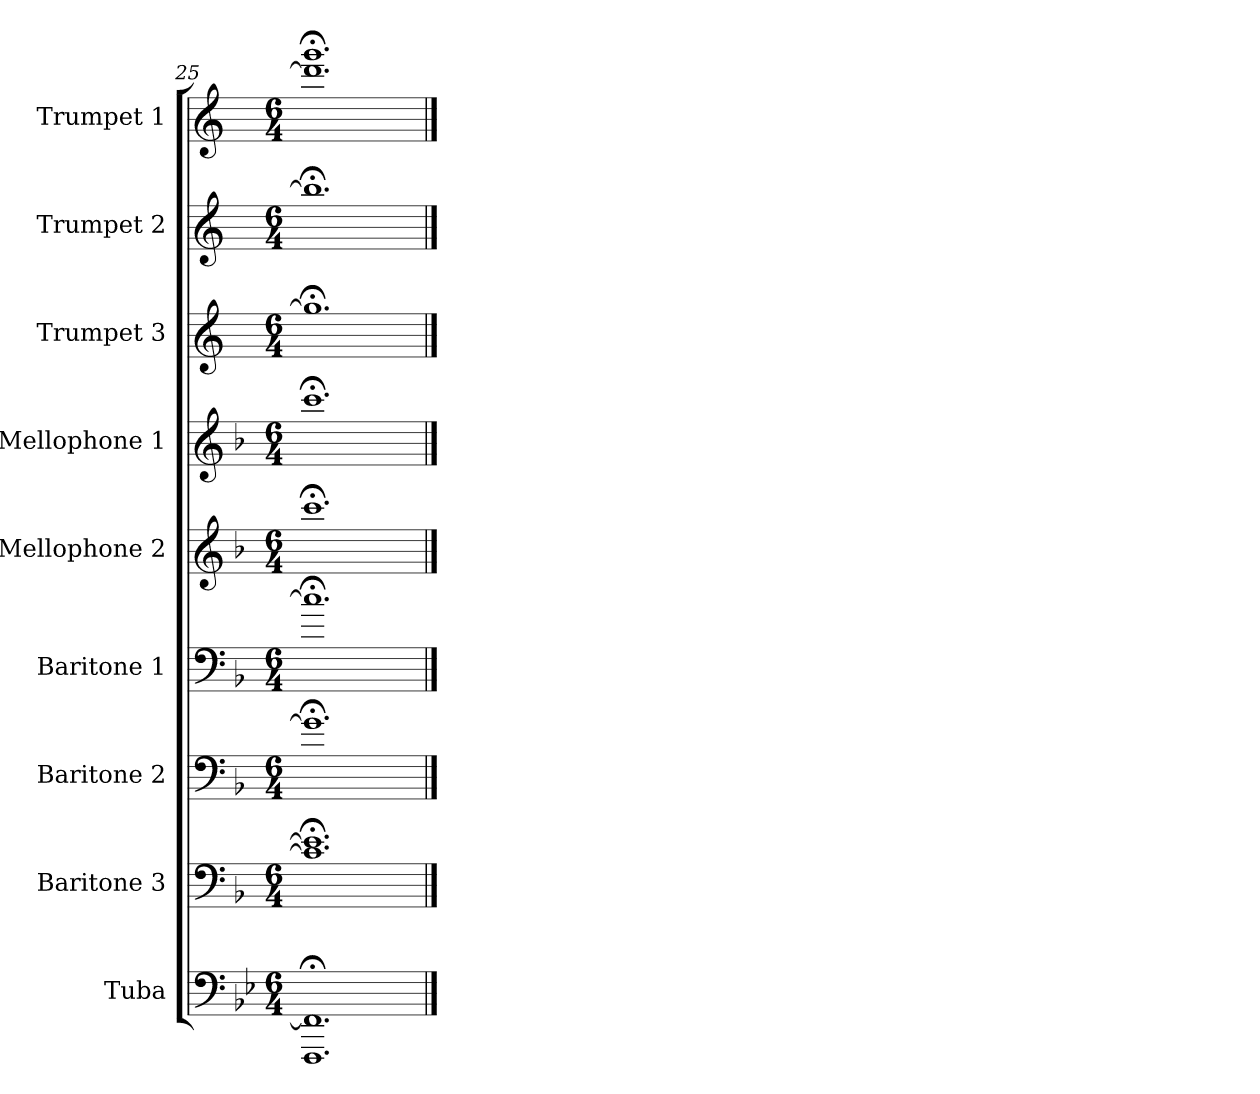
**kern	**kern	**kern	**kern	**kern	**kern	**kern	**kern	**kern
*part9	*part8	*part7	*part6	*part5	*part4	*part3	*part2	*part1
*staff9	*staff8	*staff7	*staff6	*staff5	*staff4	*staff3	*staff2	*staff1
*I"Tuba	*I"Baritone 3	*I"Baritone 2	*I"Baritone 1	*I"Mellophone 2	*I"Mellophone 1	*I"Trumpet 3	*I"Trumpet 2	*I"Trumpet 1
*I'Tba.	*I'Bar 3	*I'Bar 2	*I'Bar 1	*I'Mello. 2	*I'Mello. 1	*I'Tpt. 3	*I'Tpt. 2	*I'Tpt. 1
*clefF4	*clefF4	*clefF4	*clefF4	*clefG2	*clefG2	*clefG2	*clefG2	*clefG2
*	*ITrd4c7	*ITrd4c7	*ITrd4c7	*ITrd4c7	*ITrd4c7	*ITrd1c2	*ITrd1c2	*ITrd1c2
*k[b-e-]	*k[b-e-]	*k[b-e-]	*k[b-e-]	*k[b-e-]	*k[b-e-]	*k[b-e-]	*k[b-e-]	*k[b-e-]
*M6/4	*M6/4	*M6/4	*M6/4	*M6/4	*M6/4	*M6/4	*M6/4	*M6/4
=25	=25	=25	=25	=25	=25	=25	=25	=25
1.FFF;< 1.FF];<	1.F];< 1.A];<	1.c;<]	1.f;<]	1.ff;<	1.ff;<	1.ff;<]	1.aa;<]	1.ccc];< 1.fff;<
==	==	==	==	==	==	==	==	==
*-	*-	*-	*-	*-	*-	*-	*-	*-
